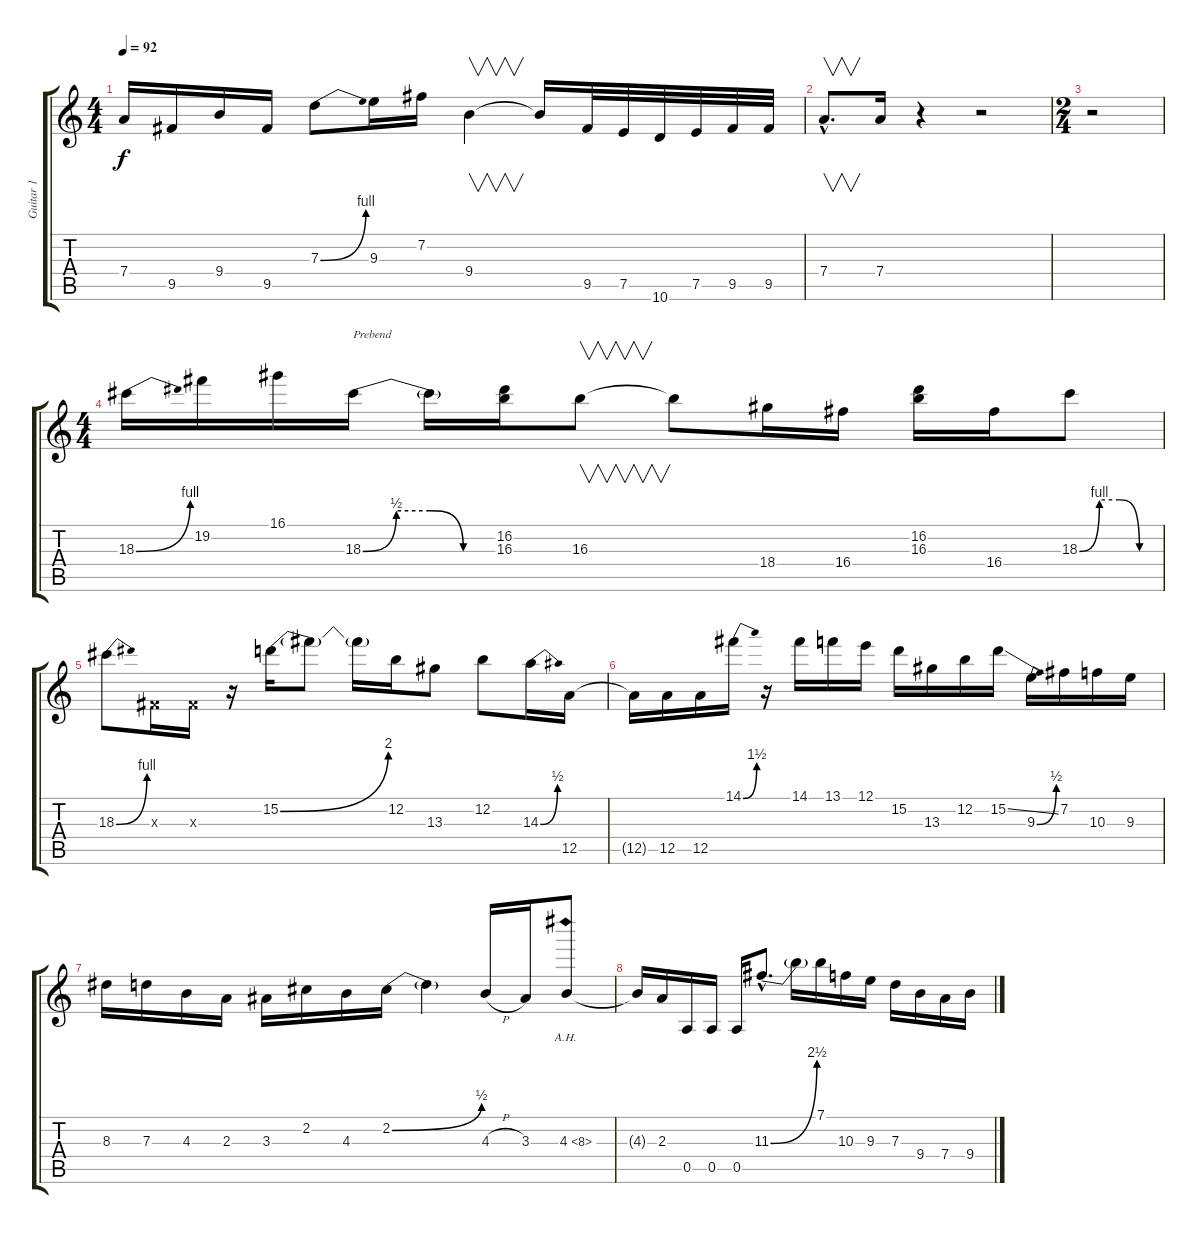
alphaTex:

\track ("Guitar 1" "Guitar 1") {instrument distortionguitar}
\staff {score tabs}
\tuning (E4 B3 G3 D3 A2 E2) {hide}
\ts (4 4)
\tempo 92
\clef g2
\ks c
7.4.16{dy f} 9.5.16 9.4.16 9.5.16 7.3{be (bend 0 0 60 4)}.8 9.3.16 7.2.16 9.4.4{v} 9.4{t}.16 9.5.32 7.5.32 10.6.32 7.5.32 9.5.32 9.5.32 |
7.4{hac}.8{v d} 7.4.16 r.4 r.2 |
\ts (2 4)
r.2 |
\ts (4 4)
18.3{be (bend 0 0 60 4)}.16 19.2.16 16.1.16 18.3{be (custom 0 0 15 2 30 2 45 0 60 0)}.16{txt "Prebend"} 18.3{t}.16 (16.2 16.3).16 16.3.8{v} 16.3{t}.8 18.4.16 16.4.16 (16.2 16.3).16 16.4.16 18.3{be (custom 0 0 15 4 30 4 45 0 60 0)}.8 |
18.3{be (bend 0 0 60 4)}.8 -1.3{x}.16 -1.3{x}.16 r.16 15.2{be (bend 0 0 60 8)}.16 15.2{t}.8 15.2{t}.16 12.2.16 13.3.8 12.2.8 14.3{be (bend 0 0 60 2)}.16 12.5.16 |
12.5{t}.16 12.5.16 12.5.16 14.1{be (bend 0 0 60 6)}.16 r.16 14.1.16 13.1.16 12.1.16 15.2.16 13.3.16 12.2.16 15.2{ss}.16 9.3{be (bend 0 0 60 2)}.16 7.2.16 10.3.16 9.3.16 |
8.3.16 7.3.16 4.3.16 2.3.16 3.3.16 2.2.16 4.3.16 2.2{be (bend 0 0 60 2)}.16 2.2{t}.4 4.3{h}.16 3.3.16 4.3{ah 4}.8 |
4.3{t}.16 2.3.16 0.5.16 0.5.16 0.5.16 11.3{be (bend 0 0 60 10) hac}.8{d} 11.3{t}.16 7.1.16 10.3.16 9.3.16 7.3.16 9.4.16 7.4.16 9.4.16
